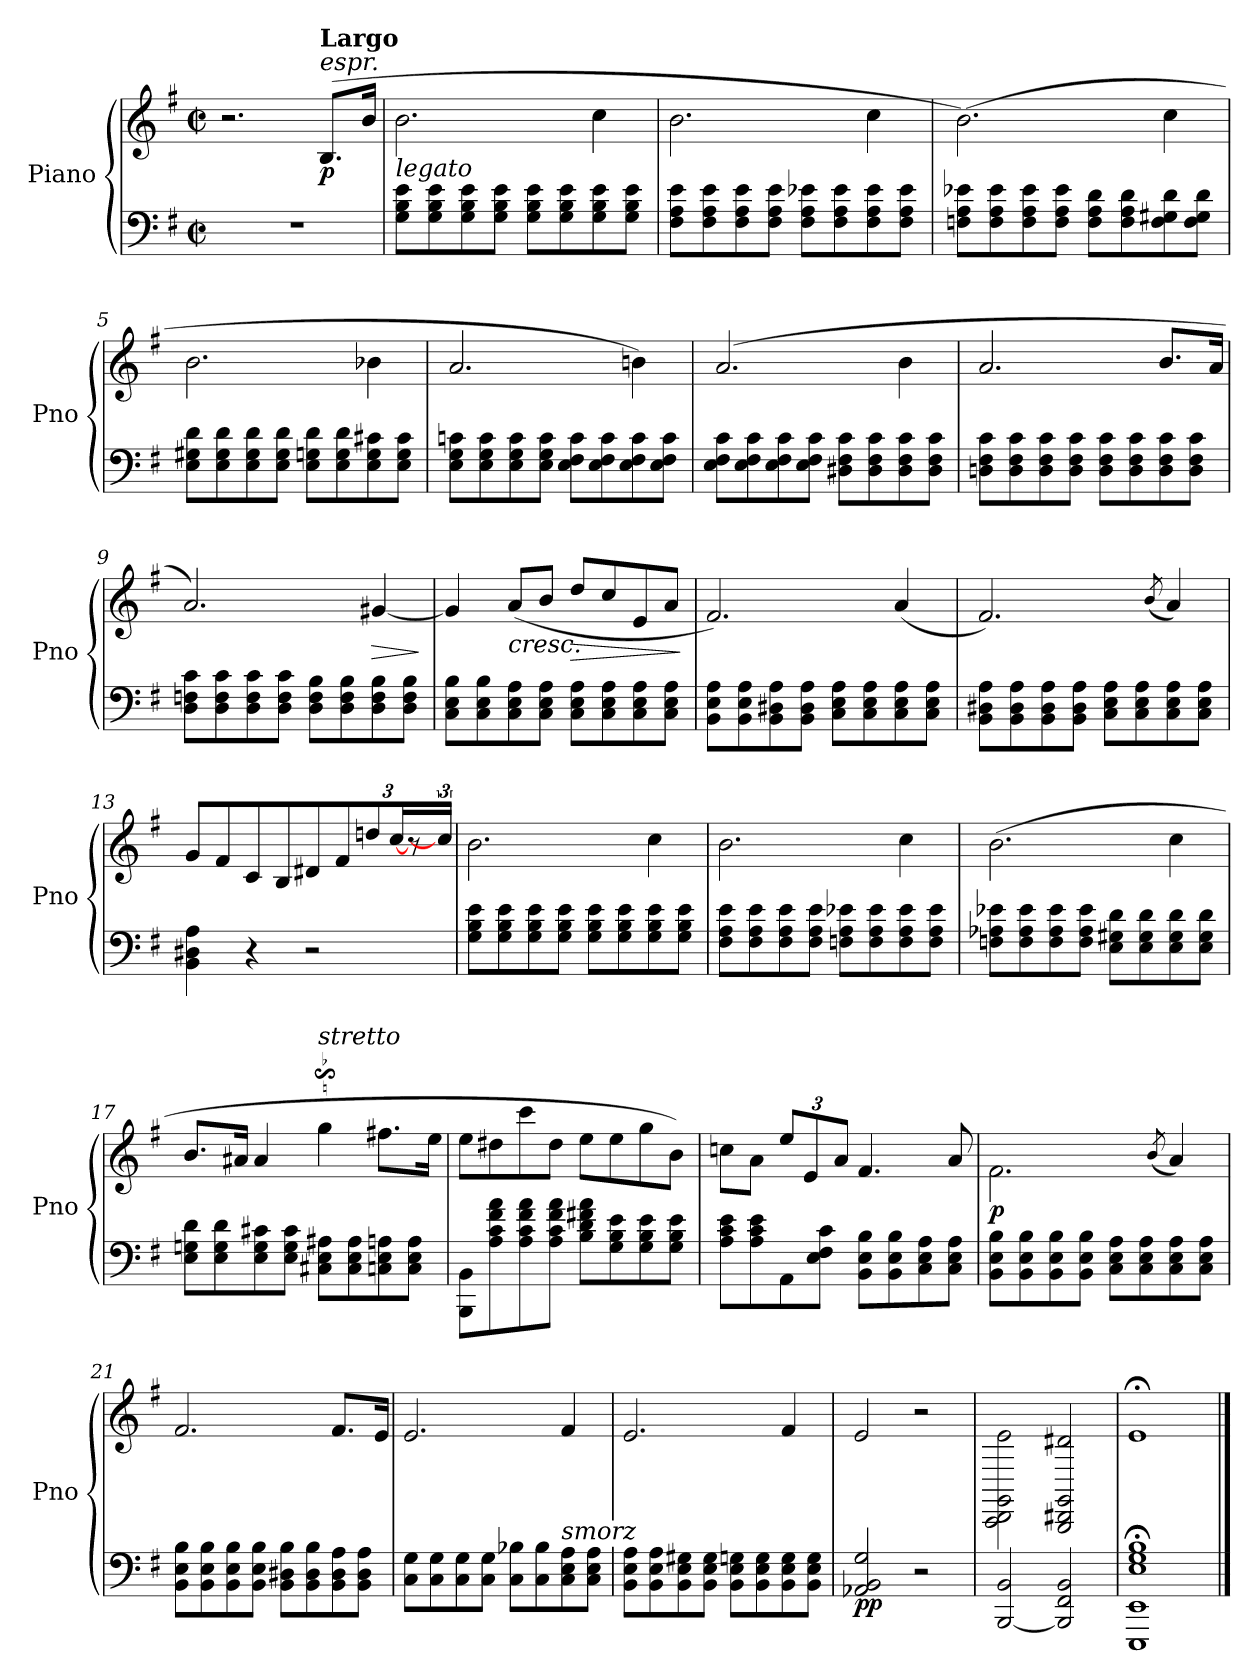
**kern	**kern	**dynam
*part1	*part1	*part1
*staff2	*staff1	*staff1/2
*I"Piano	*	*
*I'Pno	*	*
*clefF4	*clefG2	*
*k[f#]	*k[f#]	*
*M4/4	*M4/4	*
*met(c|)	*met(c|)	*
=1	=1	=1
1r	2.r	.
!	!LO:TX:a:i:t=espr.	!
!	!LO:TX:a:B:t=Largo	!
!	!	!LO:DY:b
.	(>8.B/L	p
.	16b/Jk	.
=2	=2	=2
!LO:TX:a:i:t=legato	!	!
8G\ 8B\ 8e\L	2.b\	.
8G\ 8B\ 8e\	.	.
8G\ 8B\ 8e\	.	.
8G\ 8B\ 8e\J	.	.
8G\ 8B\ 8e\L	.	.
8G\ 8B\ 8e\	.	.
8G\ 8B\ 8e\	4cc\	.
8G\ 8B\ 8e\J	.	.
=3	=3	=3
8F#\ 8A\ 8e\L	2.b\	.
8F#\ 8A\ 8e\	.	.
8F#\ 8A\ 8e\	.	.
8F#\ 8A\ 8e\J	.	.
8F#\ 8A\ 8e-X\L	.	.
8F#\ 8A\ 8e-\	.	.
8F#\ 8A\ 8e-\	4cc\	.
8F#\ 8A\ 8e-\J	.	.
!!LO:LB:g=z
=4	=4	=4
8Fn\ 8A\ 8e-X\L	(>2.b\)	.
8F\ 8A\ 8e-\	.	.
8F\ 8A\ 8e-\	.	.
8F\ 8A\ 8e-\J	.	.
8F\ 8A\ 8d\L	.	.
8F\ 8A\ 8d\	.	.
8F\ 8G#X\ 8d\	4cc\	.
8F\ 8G#\ 8d\J	.	.
=5	=5	=5
8E\ 8G#X\ 8d\L	2.b\	.
8E\ 8G#\ 8d\	.	.
8E\ 8G#\ 8d\	.	.
8E\ 8G#\ 8d\J	.	.
8E\ 8Gn\ 8d\L	.	.
8E\ 8G\ 8d\	.	.
8E\ 8G\ 8c#X\	4b-X\	.
8E\ 8G\ 8c#\J	.	.
=6	=6	=6
8E\ 8G\ 8cn\L	2.a/	.
8E\ 8G\ 8c\	.	.
8E\ 8G\ 8c\	.	.
8E\ 8G\ 8c\J	.	.
8E\ 8F#\ 8c\L	.	.
8E\ 8F#\ 8c\	.	.
8E\ 8F#\ 8c\	4bn\)	.
8E\ 8F#\ 8c\J	.	.
!!LO:LB:g=z
=7	=7	=7
8E\ 8F#\ 8c\L	(>2.a/	.
8E\ 8F#\ 8c\	.	.
8E\ 8F#\ 8c\	.	.
8E\ 8F#\ 8c\J	.	.
8D#X\ 8F#\ 8c\L	.	.
8D#\ 8F#\ 8c\	.	.
8D#\ 8F#\ 8c\	4b\	.
8D#\ 8F#\ 8c\J	.	.
=8	=8	=8
8Dn\ 8F#\ 8c\L	2.a/	.
8D\ 8F#\ 8c\	.	.
8D\ 8F#\ 8c\	.	.
8D\ 8F#\ 8c\J	.	.
8D\ 8F#\ 8c\L	.	.
8D\ 8F#\ 8c\	.	.
8D\ 8F#\ 8c\	8.b/L	.
8D\ 8F#\ 8c\J	.	.
.	16a/Jk	.
=9	=9	=9
8D\ 8Fn\ 8c\L	2.a/)	.
8D\ 8F\ 8c\	.	.
8D\ 8F\ 8c\	.	.
8D\ 8F\ 8c\J	.	.
8D\ 8F\ 8B\L	.	.
8D\ 8F\ 8B\	.	.
!	!	!LO:HP:b
8D\ 8F\ 8B\	[4g#X/	>
8D\ 8F\ 8B\J	.	.
.	.	]
!!LO:LB:g=z
=10	=10	=10
8C\ 8E\ 8B\L	4g#/]	.
8C\ 8E\ 8B\	.	.
!	!	!LO:HP:b
8C\ 8E\ 8A\	(<8a/L	<
8C\ 8E\ 8A\J	8b/J	.
!	!	!LO:HP:b
8C\ 8E\ 8A\L	8dd/L	>
8C\ 8E\ 8A\	8cc/	.
8C\ 8E\ 8A\	8e/	.
8C\ 8E\ 8A\J	8a/J	.
.	.	[ ]
=11	=11	=11
8BB\ 8E\ 8A\L	2.f#/)	.
8BB\ 8E\ 8A\	.	.
8BB\ 8D#X\ 8A\	.	.
8BB\ 8D#\ 8A\J	.	.
8C\ 8E\ 8A\L	.	.
8C\ 8E\ 8A\	.	.
8C\ 8E\ 8A\	(<4a/	.
8C\ 8E\ 8A\J	.	.
=12	=12	=12
8BB\ 8D#X\ 8A\L	2.f#/)	.
8BB\ 8D#\ 8A\	.	.
8BB\ 8D#\ 8A\	.	.
8BB\ 8D#\ 8A\J	.	.
8C\ 8E\ 8A\L	.	.
8C\ 8E\ 8A\	.	.
.	(<8qb/	.
8C\ 8E\ 8A\	4a/)	.
8C\ 8E\ 8A\J	.	.
!!LO:LB:g=z
=13	=13	=13
4BB\ 4D#X\ 4A\	8g/L	.
.	8f#/	.
4r	8c/	.
.	8B/J	.
2r	8d#X/L	.
.	8f#/J	.
.	12ddn\L	.
.	[24cc\J	.
.	8r	.
24ryy	24cc\J]	.
=14	=14	=14
8G\ 8B\ 8e\L	2.b\	.
8G\ 8B\ 8e\	.	.
8G\ 8B\ 8e\	.	.
8G\ 8B\ 8e\J	.	.
8G\ 8B\ 8e\L	.	.
8G\ 8B\ 8e\	.	.
8G\ 8B\ 8e\	4cc\	.
8G\ 8B\ 8e\J	.	.
=15	=15	=15
8F#\ 8A\ 8e\L	2.b\	.
8F#\ 8A\ 8e\	.	.
8F#\ 8A\ 8e\	.	.
8F#\ 8A\ 8e\J	.	.
8Fn\ 8A\ 8e-X\L	.	.
8F\ 8A\ 8e-\	.	.
8F\ 8A\ 8e-\	4cc\	.
8F\ 8A\ 8e-\J	.	.
!!LO:LB:g=z
=16	=16	=16
8Fn\ 8A-X\ 8e-X\L	(>2.b\	.
8F\ 8A-\ 8e-\	.	.
8F\ 8A-\ 8e-\	.	.
8F\ 8A-\ 8e-\J	.	.
8E\ 8G#X\ 8d\L	.	.
8E\ 8G#\ 8d\	.	.
8E\ 8G#\ 8d\	4cc\	.
8E\ 8G#\ 8d\J	.	.
=17	=17	=17
8E\ 8Gn\ 8d\L	8.b/L	.
8E\ 8G\ 8d\	.	.
.	16a#X/Jk	.
8E\ 8G\ 8c#X\	4a#/	.
8E\ 8G\ 8c#\J	.	.
!	!LO:TX:a:i:t=stretto	!
8C#X\ 8E\ 8A#X\L	4ggs$Ss\	.
8C#\ 8E\ 8A#\	.	.
8Cn\ 8E\ 8An\	8.ff#\L	.
8C\ 8E\ 8A\J	.	.
.	16ee\Jk	.
=18	=18	=18
8BBB\ 8BB\L	8ee\L	.
8A\ 8c\ 8f#\ 8a\	8dd#X\	.
8A\ 8c\ 8f#\ 8a\	8ccc\	.
8A\ 8c\ 8f#\ 8a\J	8dd#\J	.
8B\ 8d\ 8f#X\ 8a\L	8ee\L	.
8G\ 8B\ 8e\	8ee\	.
8G\ 8B\ 8e\	8gg\	.
8G\ 8B\ 8e\J	8b\J)	.
!!LO:PB:g=z
=19	=19	=19
8A\ 8c\ 8e\L	8ccn\L	.
8A\ 8c\ 8e\	8a\J	.
*	*Xbrackettup	*
8AA\	12ee/L	.
.	12e/	.
8E\ 8F#\ 8c\J	.	.
.	12a/J	.
8BB\ 8E\ 8B\L	4.f#/	.
8BB\ 8E\ 8B\	.	.
8C\ 8E\ 8A\	.	.
8C\ 8E\ 8A\J	8a/	.
=20	=20	=20
!	!	!LO:DY:b
8BB\ 8E\ 8B\L	2.f#\	p
8BB\ 8E\ 8B\	.	.
8BB\ 8E\ 8B\	.	.
8BB\ 8E\ 8B\J	.	.
8C\ 8E\ 8A\L	.	.
8C\ 8E\ 8A\	.	.
.	(<8qb/	.
8C\ 8E\ 8A\	4a/)	.
8C\ 8E\ 8A\J	.	.
=21	=21	=21
8BB\ 8E\ 8B\L	2.f#/	.
8BB\ 8E\ 8B\	.	.
8BB\ 8E\ 8B\	.	.
8BB\ 8E\ 8B\J	.	.
8BB\ 8D#X\ 8B\L	.	.
8BB\ 8D#\ 8B\	.	.
8BB\ 8D#\ 8A\	8.f#/L	.
8BB\ 8D#\ 8A\J	.	.
.	16e/Jk	.
!!LO:LB:g=z
=22	=22	=22
8C\ 8G\L	2.e/	.
8C\ 8G\	.	.
8C\ 8G\	.	.
8C\ 8G\J	.	.
8C\ 8B-X\L	.	.
8C\ 8B-\	.	.
!LO:TX:a:i:t=smorz	!	!
8C\ 8E\ 8A\	4f#/	.
8C\ 8E\ 8A\J	.	.
=23	=23	=23
8BB\ 8E\ 8A\L	2.e/	.
8BB\ 8E\ 8A\	.	.
8BB\ 8E\ 8G#X\	.	.
8BB\ 8E\ 8G#\J	.	.
8BB\ 8E\ 8Gn\L	.	.
8BB\ 8E\ 8G\	.	.
8BB\ 8E\ 8G\	4f#/	.
8BB\ 8E\ 8G\J	.	.
=24	=24	=24
!	!	!LO:DY:b=2
2AA-X/ 2BB/ 2G/	2e/	pp
2r	2r	.
!!LO:LB:g=z
=25	=25	=25
[2BBB/ 2BB/	2CC\ 2DD\ 2GG\ 2e\	.
2BBB/] 2FF#/ 2BB/	2BBB/ 2DD#X/ 2GG/ 2d#X/	.
=26	=26	=26
1EEE; 1EE; 1E; 1G; 1B;	1e;<	.
==	==	==
*-	*-	*-
